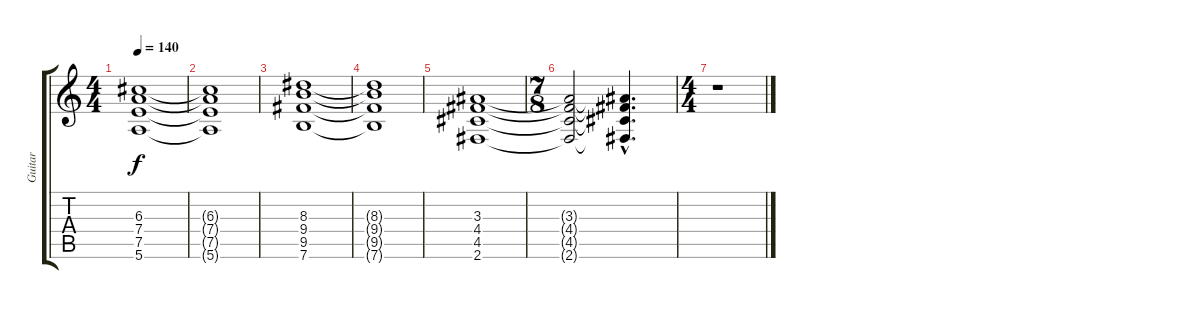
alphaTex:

\track ("Guitar" "Guitar") {instrument overdrivenguitar}
\staff {score tabs}
\tuning (E4 B3 G3 D3 A2 E2) {hide}
\ts (4 4)
\tempo 140
\clef g2
\ks c
(6.3{t} 7.4{t} 7.5{t} 5.6{t}).1{dy f} |
(6.3{t} 7.4{t} 7.5{t} 5.6{t}).1 |
(8.3 9.4 9.5 7.6).1 |
(8.3{t} 9.4{t} 9.5{t} 7.6{t}).1 |
(3.3 4.4 4.5 2.6).1 |
\ts (7 8)
(3.3{t} 4.4{t} 4.5{t} 2.6{t}).2 (3.3{hac t} 4.4{hac t} 4.5{hac t} 2.6{hac t}).4{d} |
\ts (4 4)
r.1
